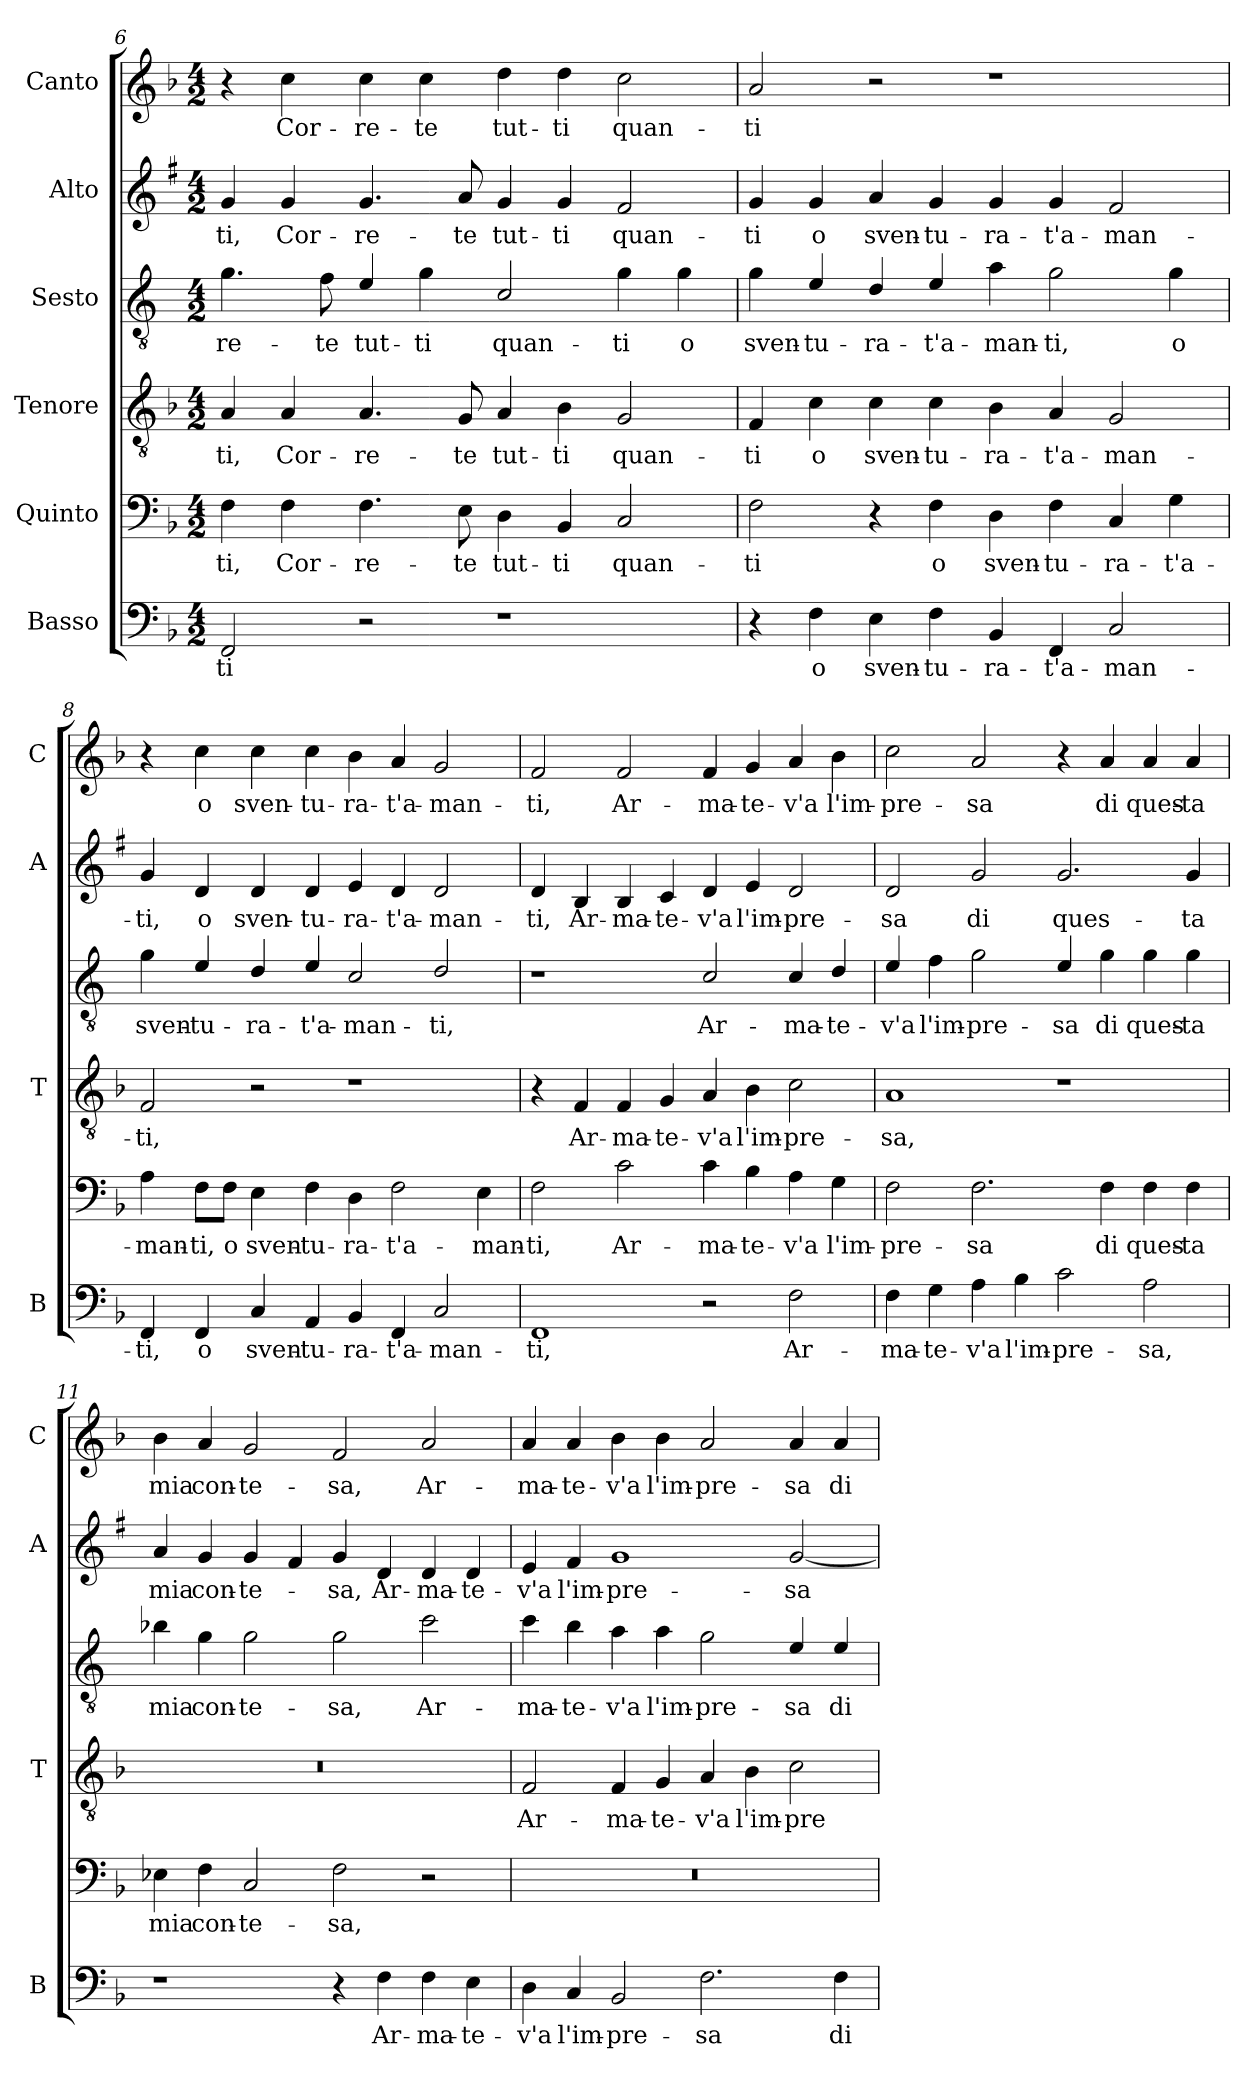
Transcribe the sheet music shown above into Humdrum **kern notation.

**kern	**text	**kern	**text	**kern	**text	**kern	**text	**kern	**text	**kern	**text
*part6	*part6	*part5	*part5	*part4	*part4	*part3	*part3	*part2	*part2	*part1	*part1
*staff6	*staff6	*staff5	*staff5	*staff4	*staff4	*staff3	*staff3	*staff2	*staff2	*staff1	*staff1
*I"Basso	*	*I"Quinto	*	*I"Tenore	*	*I"Sesto	*	*I"Alto	*	*I"Canto	*
*I'B	*	*	*	*I'T	*	*	*	*I'A	*	*I'C	*
*clefF4	*	*clefF4	*	*clefGv2	*	*clefGv2	*	*clefG2	*	*clefG2	*
*	*	*	*	*	*	*ITrd4c7	*	*ITrd1c2	*	*	*
*k[b-]	*	*k[b-]	*	*k[b-]	*	*k[b-]	*	*k[b-]	*	*k[b-]	*
*F:	*	*F:	*	*F:	*	*F:	*	*F:	*	*F:	*
*M4/2	*	*M4/2	*	*M4/2	*	*M4/2	*	*M4/2	*	*M4/2	*
=6	=6	=6	=6	=6	=6	=6	=6	=6	=6	=6	=6
!	!LO:LY:b	!	!LO:LY:b	!	!LO:LY:b	!	!LO:LY:b	!	!LO:LY:b	!	!
2FF/	-ti	4F\	-ti,	4A/	-ti,	4.c\	-re-	4f/	-ti,	4r	.
!	!	!	!LO:LY:b	!	!LO:LY:b	!	!	!	!LO:LY:b	!	!LO:LY:b
.	.	4F\	Cor-	4A/	Cor-	.	.	4f/	Cor-	4cc\	Cor-
!	!	!	!	!	!	!	!LO:LY:b	!	!	!	!
.	.	.	.	.	.	8B-\	-te	.	.	.	.
!	!	!	!LO:LY:b	!	!LO:LY:b	!	!LO:LY:b	!	!LO:LY:b	!	!LO:LY:b
2r	.	4.F\	-re-	4.A/	-re-	4A/	tut-	4.f/	-re-	4cc\	-re-
!	!	!	!	!	!	!	!LO:LY:b	!	!	!	!LO:LY:b
.	.	.	.	.	.	4c\	-ti	.	.	4cc\	-te
!	!	!	!LO:LY:b	!	!LO:LY:b	!	!	!	!LO:LY:b	!	!
.	.	8E\	-te	8G/	-te	.	.	8g/	-te	.	.
!	!	!	!LO:LY:b	!	!LO:LY:b	!	!LO:LY:b	!	!LO:LY:b	!	!LO:LY:b
1r	.	4D\	tut-	4A/	tut-	2F/	quan-	4f/	tut-	4dd\	tut-
!	!	!	!LO:LY:b	!	!LO:LY:b	!	!	!	!LO:LY:b	!	!LO:LY:b
.	.	4BB-/	-ti	4B-\	-ti	.	.	4f/	-ti	4dd\	-ti
!	!	!	!LO:LY:b	!	!LO:LY:b	!	!LO:LY:b	!	!LO:LY:b	!	!LO:LY:b
.	.	2C/	quan-	2G/	quan-	4c\	-ti	2e/	quan-	2cc\	quan-
!	!	!	!	!	!	!	!LO:LY:b	!	!	!	!
.	.	.	.	.	.	4c\	o	.	.	.	.
=7	=7	=7	=7	=7	=7	=7	=7	=7	=7	=7	=7
!	!	!	!LO:LY:b	!	!LO:LY:b	!	!LO:LY:b	!	!LO:LY:b	!	!LO:LY:b
4r	.	2F\	-ti	4F/	-ti	4c\	sven-	4f/	-ti	2a/	-ti
!	!LO:LY:b	!	!	!	!LO:LY:b	!	!LO:LY:b	!	!LO:LY:b	!	!
4F\	o	.	.	4c\	o	4A/	-tu-	4f/	o	.	.
!	!LO:LY:b	!	!	!	!LO:LY:b	!	!LO:LY:b	!	!LO:LY:b	!	!
4E\	sven-	4r	.	4c\	sven-	4G/	-ra-	4g/	sven-	2r	.
!	!LO:LY:b	!	!LO:LY:b	!	!LO:LY:b	!	!LO:LY:b	!	!LO:LY:b	!	!
4F\	-tu-	4F\	o	4c\	-tu-	4A/	-t'a-	4f/	-tu-	.	.
!	!LO:LY:b	!	!LO:LY:b	!	!LO:LY:b	!	!LO:LY:b	!	!LO:LY:b	!	!
4BB-/	-ra-	4D\	sven-	4B-\	-ra-	4d\	-man-	4f/	-ra-	1r	.
!	!LO:LY:b	!	!LO:LY:b	!	!LO:LY:b	!	!LO:LY:b	!	!LO:LY:b	!	!
4FF/	-t'a-	4F\	-tu-	4A/	-t'a-	2c\	-ti,	4f/	-t'a-	.	.
!	!LO:LY:b	!	!LO:LY:b	!	!LO:LY:b	!	!	!	!LO:LY:b	!	!
2C/	-man-	4C/	-ra-	2G/	-man-	.	.	2e/	-man-	.	.
!	!	!	!LO:LY:b	!	!	!	!LO:LY:b	!	!	!	!
.	.	4G\	-t'a-	.	.	4c\	o	.	.	.	.
!!LO:PB:g=z
=8	=8	=8	=8	=8	=8	=8	=8	=8	=8	=8	=8
!	!LO:LY:b	!	!LO:LY:b	!	!LO:LY:b	!	!LO:LY:b	!	!LO:LY:b	!	!
4FF/	-ti,	4A\	-man-	2F/	-ti,	4c\	sven-	4f/	-ti,	4r	.
!	!LO:LY:b	!	!LO:LY:b	!	!	!	!LO:LY:b	!	!LO:LY:b	!	!LO:LY:b
4FF/	o	8F\L	-ti,	.	.	4A/	-tu-	4c/	o	4cc\	o
!	!	!	!LO:LY:b	!	!	!	!	!	!	!	!
.	.	8F\J	o	.	.	.	.	.	.	.	.
!	!LO:LY:b	!	!LO:LY:b	!	!	!	!LO:LY:b	!	!LO:LY:b	!	!LO:LY:b
4C/	sven-	4E\	sven-	2r	.	4G/	-ra-	4c/	sven-	4cc\	sven-
!	!LO:LY:b	!	!LO:LY:b	!	!	!	!LO:LY:b	!	!LO:LY:b	!	!LO:LY:b
4AA/	-tu-	4F\	-tu-	.	.	4A/	-t'a-	4c/	-tu-	4cc\	-tu-
!	!LO:LY:b	!	!LO:LY:b	!	!	!	!LO:LY:b	!	!LO:LY:b	!	!LO:LY:b
4BB-/	-ra-	4D\	-ra-	1r	.	2F/	-man-	4d/	-ra-	4b-\	-ra-
!	!LO:LY:b	!	!LO:LY:b	!	!	!	!	!	!LO:LY:b	!	!LO:LY:b
4FF/	-t'a-	2F\	-t'a-	.	.	.	.	4c/	-t'a-	4a/	-t'a-
!	!LO:LY:b	!	!	!	!	!	!LO:LY:b	!	!LO:LY:b	!	!LO:LY:b
2C/	-man-	.	.	.	.	2G/	-ti,	2c/	-man-	2g/	-man-
!	!	!	!LO:LY:b	!	!	!	!	!	!	!	!
.	.	4E\	-man-	.	.	.	.	.	.	.	.
=9	=9	=9	=9	=9	=9	=9	=9	=9	=9	=9	=9
!	!LO:LY:b	!	!LO:LY:b	!	!	!	!	!	!LO:LY:b	!	!LO:LY:b
1FF	-ti,	2F\	-ti,	4r	.	1r	.	4c/	-ti,	2f/	-ti,
!	!	!	!	!	!LO:LY:b	!	!	!	!LO:LY:b	!	!
.	.	.	.	4F/	Ar-	.	.	4A/	Ar-	.	.
!	!	!	!LO:LY:b	!	!LO:LY:b	!	!	!	!LO:LY:b	!	!LO:LY:b
.	.	2c\	Ar-	4F/	-ma-	.	.	4A/	-ma-	2f/	Ar-
!	!	!	!	!	!LO:LY:b	!	!	!	!LO:LY:b	!	!
.	.	.	.	4G/	-te-	.	.	4B-/	-te-	.	.
!	!	!	!LO:LY:b	!	!LO:LY:b	!	!LO:LY:b	!	!LO:LY:b	!	!LO:LY:b
2r	.	4c\	-ma-	4A/	-v'a	2F/	Ar-	4c/	-v'a	4f/	-ma-
!	!	!	!LO:LY:b	!	!LO:LY:b	!	!	!	!LO:LY:b	!	!LO:LY:b
.	.	4B-\	-te-	4B-\	l'im-	.	.	4d/	l'im-	4g/	-te-
!	!LO:LY:b	!	!LO:LY:b	!	!LO:LY:b	!	!LO:LY:b	!	!LO:LY:b	!	!LO:LY:b
2F\	Ar-	4A\	-v'a	2c\	-pre-	4F/	-ma-	2c/	-pre-	4a/	-v'a
!	!	!	!LO:LY:b	!	!	!	!LO:LY:b	!	!	!	!LO:LY:b
.	.	4G\	l'im-	.	.	4G/	-te-	.	.	4b-\	l'im-
=10	=10	=10	=10	=10	=10	=10	=10	=10	=10	=10	=10
!	!LO:LY:b	!	!LO:LY:b	!	!LO:LY:b	!	!LO:LY:b	!	!LO:LY:b	!	!LO:LY:b
4F\	-ma-	2F\	-pre-	1A	-sa,	4A/	-v'a	2c/	-sa	2cc\	-pre-
!	!LO:LY:b	!	!	!	!	!	!LO:LY:b	!	!	!	!
4G\	-te-	.	.	.	.	4B-\	l'im-	.	.	.	.
!	!LO:LY:b	!	!LO:LY:b	!	!	!	!LO:LY:b	!	!LO:LY:b	!	!LO:LY:b
4A\	-v'a	2.F\	-sa	.	.	2c\	-pre-	2f/	di	2a/	-sa
!	!LO:LY:b	!	!	!	!	!	!	!	!	!	!
4B-\	l'im-	.	.	.	.	.	.	.	.	.	.
!	!LO:LY:b	!	!	!	!	!	!LO:LY:b	!	!LO:LY:b	!	!
2c\	-pre-	.	.	1r	.	4A/	-sa	2.f/	ques-	4r	.
!	!	!	!LO:LY:b	!	!	!	!LO:LY:b	!	!	!	!LO:LY:b
.	.	4F\	di	.	.	4c\	di	.	.	4a/	di
!	!LO:LY:b	!	!LO:LY:b	!	!	!	!LO:LY:b	!	!	!	!LO:LY:b
2A\	-sa,	4F\	ques-	.	.	4c\	ques-	.	.	4a/	ques-
!	!	!	!LO:LY:b	!	!	!	!LO:LY:b	!	!LO:LY:b	!	!LO:LY:b
.	.	4F\	-ta	.	.	4c\	-ta	4f/	-ta	4a/	-ta
=11	=11	=11	=11	=11	=11	=11	=11	=11	=11	=11	=11
!	!	!	!LO:LY:b	!	!	!	!LO:LY:b	!	!LO:LY:b	!	!LO:LY:b
1r	.	4E-X\	mia	0r	.	4e-X\	mia	4g/	mia	4b-\	mia
!	!	!	!LO:LY:b	!	!	!	!LO:LY:b	!	!LO:LY:b	!	!LO:LY:b
.	.	4F\	con-	.	.	4c\	con-	4f/	con-	4a/	con-
!	!	!	!LO:LY:b	!	!	!	!LO:LY:b	!	!LO:LY:b	!	!LO:LY:b
.	.	2C/	-te-	.	.	2c\	-te-	4f/	-te-	2g/	-te-
.	.	.	.	.	.	.	.	4e/	.	.	.
!	!	!	!LO:LY:b	!	!	!	!LO:LY:b	!	!LO:LY:b	!	!LO:LY:b
4r	.	2F\	-sa,	.	.	2c\	-sa,	4f/	-sa,	2f/	-sa,
!	!LO:LY:b	!	!	!	!	!	!	!	!LO:LY:b	!	!
4F\	Ar-	.	.	.	.	.	.	4c/	Ar-	.	.
!	!LO:LY:b	!	!	!	!	!	!LO:LY:b	!	!LO:LY:b	!	!LO:LY:b
4F\	-ma-	2r	.	.	.	2f\	Ar-	4c/	-ma-	2a/	Ar-
!	!LO:LY:b	!	!	!	!	!	!	!	!LO:LY:b	!	!
4E\	-te-	.	.	.	.	.	.	4c/	-te-	.	.
!!LO:LB:g=z
=12	=12	=12	=12	=12	=12	=12	=12	=12	=12	=12	=12
!	!LO:LY:b	!	!	!	!LO:LY:b	!	!LO:LY:b	!	!LO:LY:b	!	!LO:LY:b
4D\	-v'a	0r	.	2F/	Ar-	4f\	-ma-	4d/	-v'a	4a/	-ma-
!	!LO:LY:b	!	!	!	!	!	!LO:LY:b	!	!LO:LY:b	!	!LO:LY:b
4C/	l'im-	.	.	.	.	4e\	-te-	4e/	l'im-	4a/	-te-
!	!LO:LY:b	!	!	!	!LO:LY:b	!	!LO:LY:b	!	!LO:LY:b	!	!LO:LY:b
2BB-/	-pre-	.	.	4F/	-ma-	4d\	-v'a	1f	-pre-	4b-\	-v'a
!	!	!	!	!	!LO:LY:b	!	!LO:LY:b	!	!	!	!LO:LY:b
.	.	.	.	4G/	-te-	4d\	l'im-	.	.	4b-\	l'im-
!	!LO:LY:b	!	!	!	!LO:LY:b	!	!LO:LY:b	!	!	!	!LO:LY:b
2.F\	-sa	.	.	4A/	-v'a	2c\	-pre-	.	.	2a/	-pre-
!	!	!	!	!	!LO:LY:b	!	!	!	!	!	!
.	.	.	.	4B-\	l'im-	.	.	.	.	.	.
!	!	!	!	!	!LO:LY:b	!	!LO:LY:b	!	!LO:LY:b	!	!LO:LY:b
.	.	.	.	2c\	-pre-	4A/	-sa	[2f/	-sa	4a/	-sa
!	!LO:LY:b	!	!	!	!	!	!LO:LY:b	!	!	!	!LO:LY:b
4F\	di	.	.	.	.	4A/	di	.	.	4a/	di
=	=	=	=	=	=	=	=	=	=	=	=
*-	*-	*-	*-	*-	*-	*-	*-	*-	*-	*-	*-
